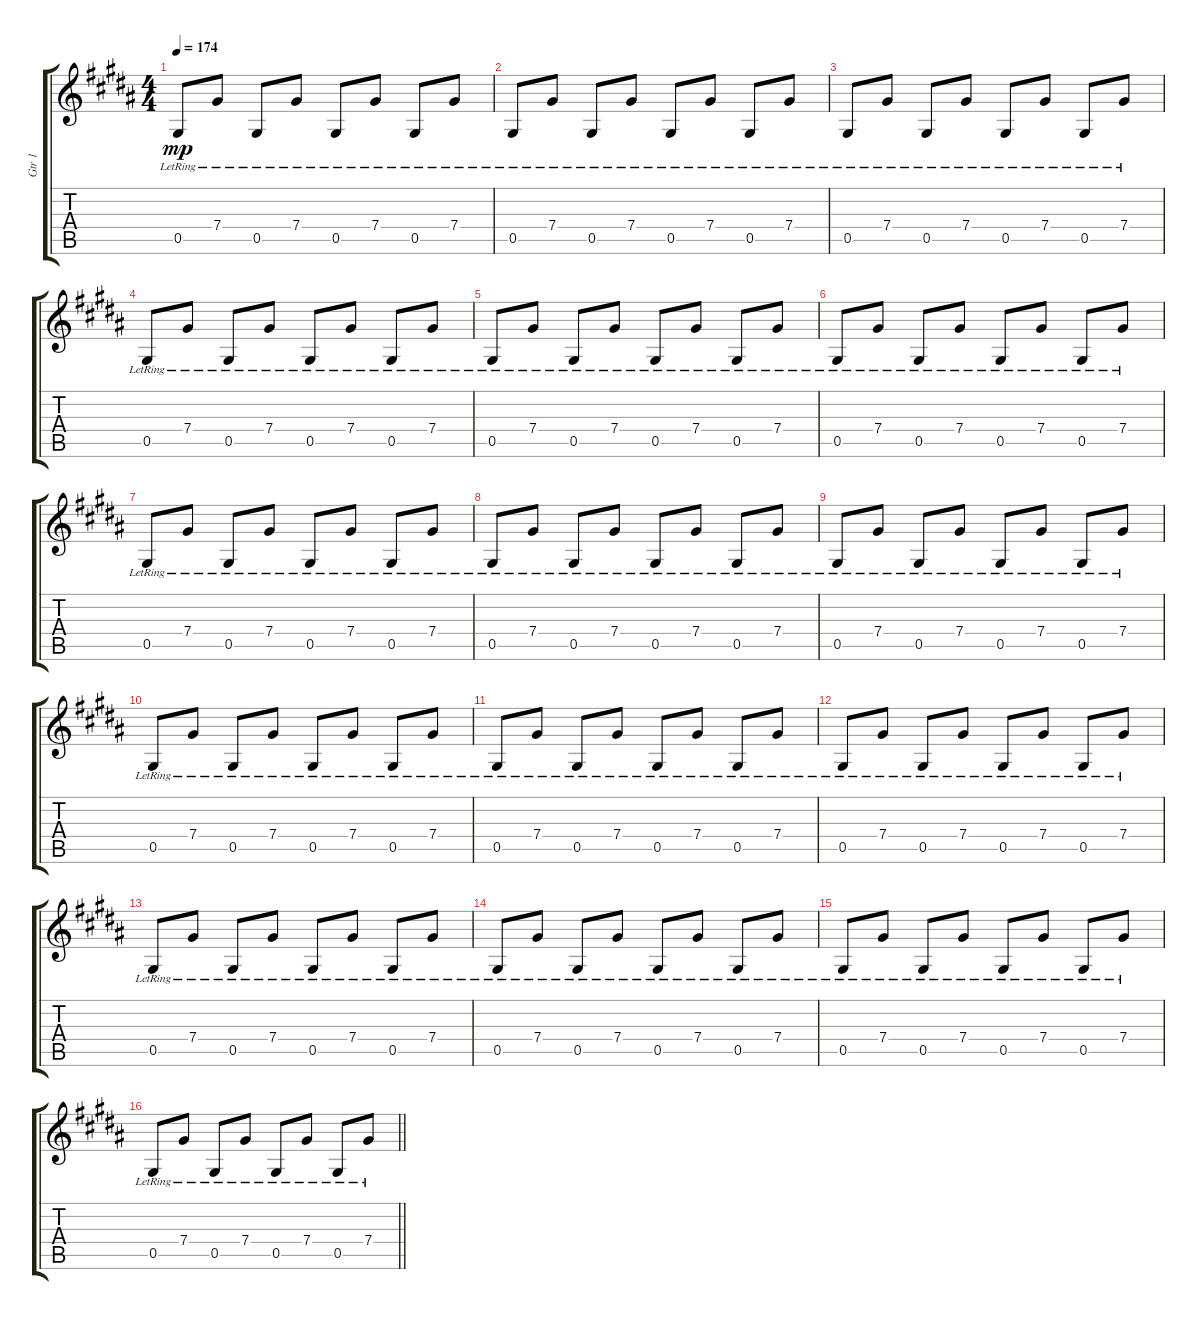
\track ("Gtr 1" "Gtr 1") {instrument electricguitarjazz}
\staff {score tabs}
\tuning (Eb4 Bb3 Gb3 Db3 Ab2 Db2) {hide}
\ts (4 4)
\tempo 174
\clef g2
\ks g#minor
0.5{lr}.8{dy mp} 7.4{lr}.8 0.5{lr}.8 7.4{lr}.8 0.5{lr}.8 7.4{lr}.8 0.5{lr}.8 7.4{lr}.8 |
0.5{lr}.8 7.4{lr}.8 0.5{lr}.8 7.4{lr}.8 0.5{lr}.8 7.4{lr}.8 0.5{lr}.8 7.4{lr}.8 |
0.5{lr}.8 7.4{lr}.8 0.5{lr}.8 7.4{lr}.8 0.5{lr}.8 7.4{lr}.8 0.5{lr}.8 7.4{lr}.8 |
0.5{lr}.8 7.4{lr}.8 0.5{lr}.8 7.4{lr}.8 0.5{lr}.8 7.4{lr}.8 0.5{lr}.8 7.4{lr}.8 |
0.5{lr}.8 7.4{lr}.8 0.5{lr}.8 7.4{lr}.8 0.5{lr}.8 7.4{lr}.8 0.5{lr}.8 7.4{lr}.8 |
0.5{lr}.8 7.4{lr}.8 0.5{lr}.8 7.4{lr}.8 0.5{lr}.8 7.4{lr}.8 0.5{lr}.8 7.4{lr}.8 |
0.5{lr}.8 7.4{lr}.8 0.5{lr}.8 7.4{lr}.8 0.5{lr}.8 7.4{lr}.8 0.5{lr}.8 7.4{lr}.8 |
0.5{lr}.8 7.4{lr}.8 0.5{lr}.8 7.4{lr}.8 0.5{lr}.8 7.4{lr}.8 0.5{lr}.8 7.4{lr}.8 |
0.5{lr}.8 7.4{lr}.8 0.5{lr}.8 7.4{lr}.8 0.5{lr}.8 7.4{lr}.8 0.5{lr}.8 7.4{lr}.8 |
0.5{lr}.8 7.4{lr}.8 0.5{lr}.8 7.4{lr}.8 0.5{lr}.8 7.4{lr}.8 0.5{lr}.8 7.4{lr}.8 |
0.5{lr}.8 7.4{lr}.8 0.5{lr}.8 7.4{lr}.8 0.5{lr}.8 7.4{lr}.8 0.5{lr}.8 7.4{lr}.8 |
0.5{lr}.8 7.4{lr}.8 0.5{lr}.8 7.4{lr}.8 0.5{lr}.8 7.4{lr}.8 0.5{lr}.8 7.4{lr}.8 |
0.5{lr}.8 7.4{lr}.8 0.5{lr}.8 7.4{lr}.8 0.5{lr}.8 7.4{lr}.8 0.5{lr}.8 7.4{lr}.8 |
0.5{lr}.8 7.4{lr}.8 0.5{lr}.8 7.4{lr}.8 0.5{lr}.8 7.4{lr}.8 0.5{lr}.8 7.4{lr}.8 |
0.5{lr}.8 7.4{lr}.8 0.5{lr}.8 7.4{lr}.8 0.5{lr}.8 7.4{lr}.8 0.5{lr}.8 7.4{lr}.8 |
\barLineRight lightlight
0.5{lr}.8 7.4{lr}.8 0.5{lr}.8 7.4{lr}.8 0.5{lr}.8 7.4{lr}.8 0.5{lr}.8 7.4{lr}.8
